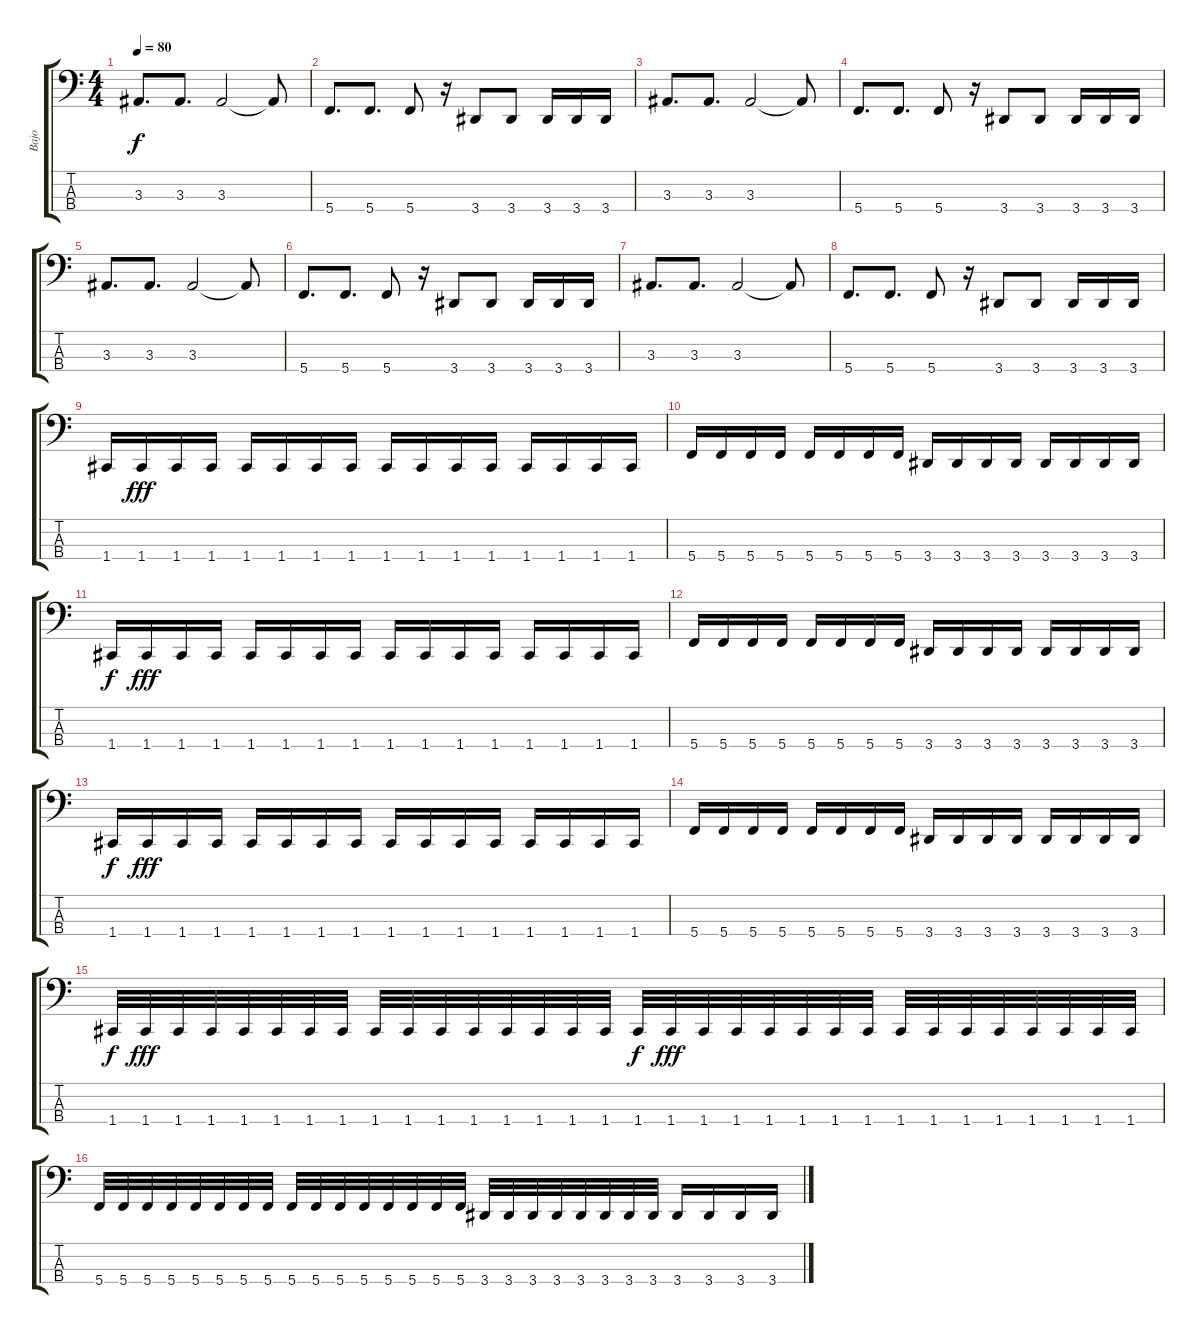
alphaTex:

\track ("Bajo" "Bajo") {instrument electricbasspick}
\staff {score tabs}
\tuning (F2 C2 G1 C1) {hide}
\ts (4 4)
\tempo 80
\clef f4
\ks c
3.3.8{d dy f} 3.3.8{d} 3.3.2 3.3{t}.8 |
5.4.8{d} 5.4.8{d} 5.4.8 r.16 3.4.8 3.4.8 3.4.16 3.4.16 3.4.16 |
3.3.8{d} 3.3.8{d} 3.3.2 3.3{t}.8 |
5.4.8{d} 5.4.8{d} 5.4.8 r.16 3.4.8 3.4.8 3.4.16 3.4.16 3.4.16 |
3.3.8{d} 3.3.8{d} 3.3.2 3.3{t}.8 |
5.4.8{d} 5.4.8{d} 5.4.8 r.16 3.4.8 3.4.8 3.4.16 3.4.16 3.4.16 |
3.3.8{d} 3.3.8{d} 3.3.2 3.3{t}.8 |
5.4.8{d} 5.4.8{d} 5.4.8 r.16 3.4.8 3.4.8 3.4.16 3.4.16 3.4.16 |
1.4.16 1.4.16{dy fff} 1.4.16 1.4.16 1.4.16 1.4.16 1.4.16 1.4.16 1.4.16 1.4.16 1.4.16 1.4.16 1.4.16 1.4.16 1.4.16 1.4.16 |
5.4.16 5.4.16 5.4.16 5.4.16 5.4.16 5.4.16 5.4.16 5.4.16 3.4.16 3.4.16 3.4.16 3.4.16 3.4.16 3.4.16 3.4.16 3.4.16 |
1.4.16{dy f} 1.4.16{dy fff} 1.4.16 1.4.16 1.4.16 1.4.16 1.4.16 1.4.16 1.4.16 1.4.16 1.4.16 1.4.16 1.4.16 1.4.16 1.4.16 1.4.16 |
5.4.16 5.4.16 5.4.16 5.4.16 5.4.16 5.4.16 5.4.16 5.4.16 3.4.16 3.4.16 3.4.16 3.4.16 3.4.16 3.4.16 3.4.16 3.4.16 |
1.4.16{dy f} 1.4.16{dy fff} 1.4.16 1.4.16 1.4.16 1.4.16 1.4.16 1.4.16 1.4.16 1.4.16 1.4.16 1.4.16 1.4.16 1.4.16 1.4.16 1.4.16 |
5.4.16 5.4.16 5.4.16 5.4.16 5.4.16 5.4.16 5.4.16 5.4.16 3.4.16 3.4.16 3.4.16 3.4.16 3.4.16 3.4.16 3.4.16 3.4.16 |
1.4.32{dy f} 1.4.32{dy fff} 1.4.32 1.4.32 1.4.32 1.4.32 1.4.32 1.4.32 1.4.32 1.4.32 1.4.32 1.4.32 1.4.32 1.4.32 1.4.32 1.4.32 1.4.32{dy f} 1.4.32{dy fff} 1.4.32 1.4.32 1.4.32 1.4.32 1.4.32 1.4.32 1.4.32 1.4.32 1.4.32 1.4.32 1.4.32 1.4.32 1.4.32 1.4.32 |
5.4.32 5.4.32 5.4.32 5.4.32 5.4.32 5.4.32 5.4.32 5.4.32 5.4.32 5.4.32 5.4.32 5.4.32 5.4.32 5.4.32 5.4.32 5.4.32 3.4.32 3.4.32 3.4.32 3.4.32 3.4.32 3.4.32 3.4.32 3.4.32 3.4.16 3.4.16 3.4.16 3.4.16
